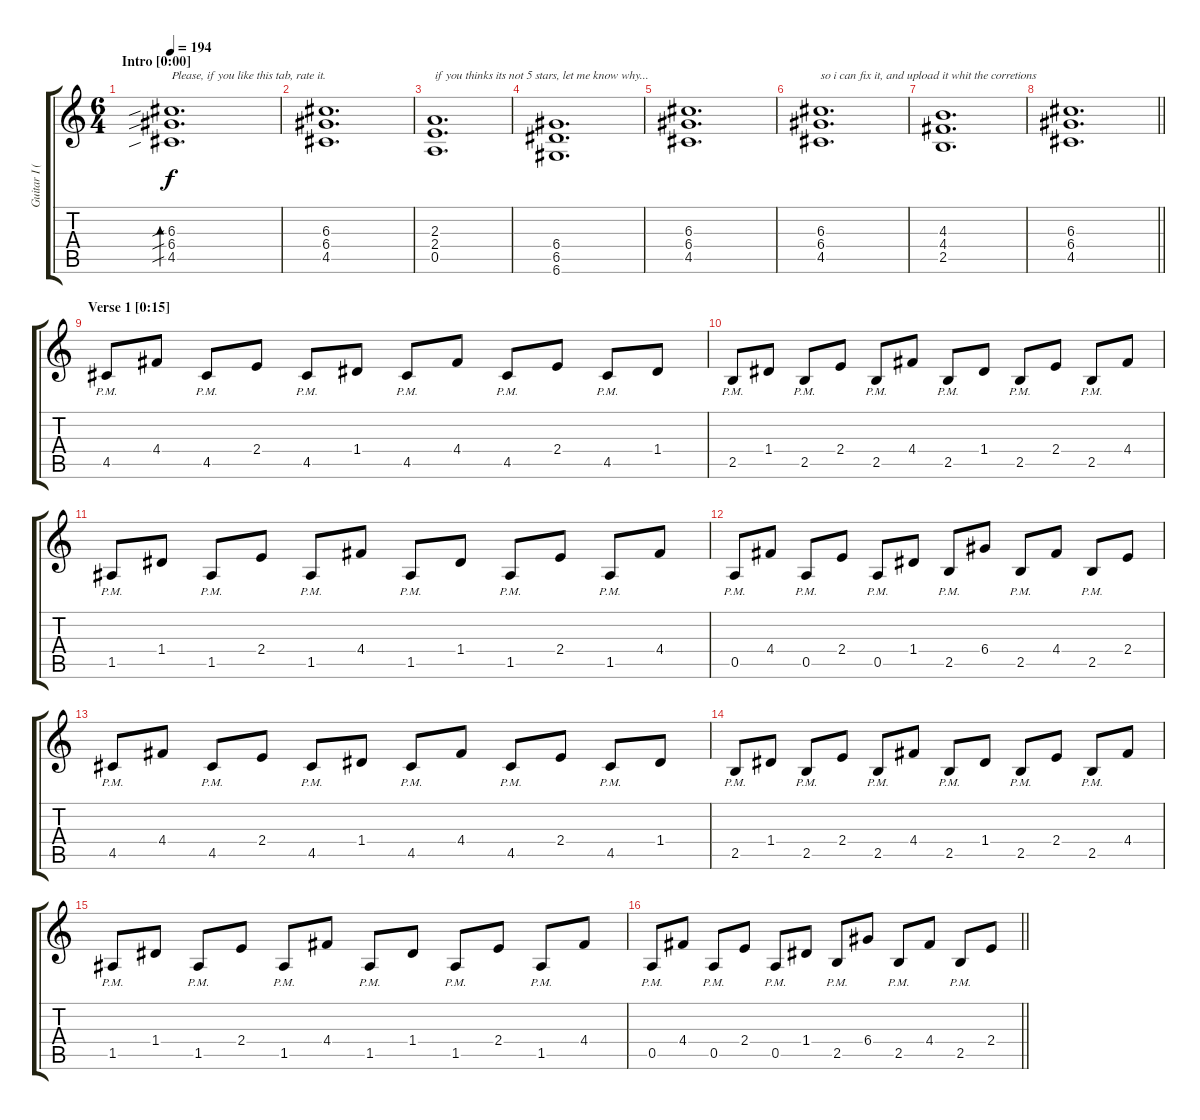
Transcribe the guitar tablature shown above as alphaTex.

\track ("Guitar I (Main rhythm)" "Guitar I (") {instrument distortionguitar}
\staff {score tabs}
\tuning (E4 B3 G3 D3 A2 D2) {hide}
\ts (6 4)
\section ("" "Intro [0:00]")
\tempo 194
\clef g2
\ks c
(6.3{sib} 6.4{sib} 4.5{sib}).1{d bd 480 txt "Please, if you like this tab, rate it." dy f instrument distortionguitar} |
(6.3 6.4 4.5).1{d} |
(2.3 2.4 0.5).1{d txt "if you thinks its not 5 stars, let me know why..."} |
(6.4 6.5 6.6).1{d} |
(6.3 6.4 4.5).1{d} |
(6.3 6.4 4.5).1{d txt "so i can fix it, and upload it whit the corretions"} |
(4.3 4.4 2.5).1{d} |
\barLineRight lightlight
(6.3 6.4 4.5).1{d} |
\section ("" "Verse 1 [0:15]")
4.5{pm}.8 4.4.8 4.5{pm}.8 2.4.8 4.5{pm}.8 1.4.8 4.5{pm}.8 4.4.8 4.5{pm}.8 2.4.8 4.5{pm}.8 1.4.8 |
2.5{pm}.8 1.4.8 2.5{pm}.8 2.4.8 2.5{pm}.8 4.4.8 2.5{pm}.8 1.4.8 2.5{pm}.8 2.4.8 2.5{pm}.8 4.4.8 |
1.5{pm}.8 1.4.8 1.5{pm}.8 2.4.8 1.5{pm}.8 4.4.8 1.5{pm}.8 1.4.8 1.5{pm}.8 2.4.8 1.5{pm}.8 4.4.8 |
0.5{pm}.8 4.4.8 0.5{pm}.8 2.4.8 0.5{pm}.8 1.4.8 2.5{pm}.8 6.4.8 2.5{pm}.8 4.4.8 2.5{pm}.8 2.4.8 |
4.5{pm}.8 4.4.8 4.5{pm}.8 2.4.8 4.5{pm}.8 1.4.8 4.5{pm}.8 4.4.8 4.5{pm}.8 2.4.8 4.5{pm}.8 1.4.8 |
2.5{pm}.8 1.4.8 2.5{pm}.8 2.4.8 2.5{pm}.8 4.4.8 2.5{pm}.8 1.4.8 2.5{pm}.8 2.4.8 2.5{pm}.8 4.4.8 |
1.5{pm}.8 1.4.8 1.5{pm}.8 2.4.8 1.5{pm}.8 4.4.8 1.5{pm}.8 1.4.8 1.5{pm}.8 2.4.8 1.5{pm}.8 4.4.8 |
\barLineRight lightlight
0.5{pm}.8 4.4.8 0.5{pm}.8 2.4.8 0.5{pm}.8 1.4.8 2.5{pm}.8 6.4.8 2.5{pm}.8 4.4.8 2.5{pm}.8 2.4.8
